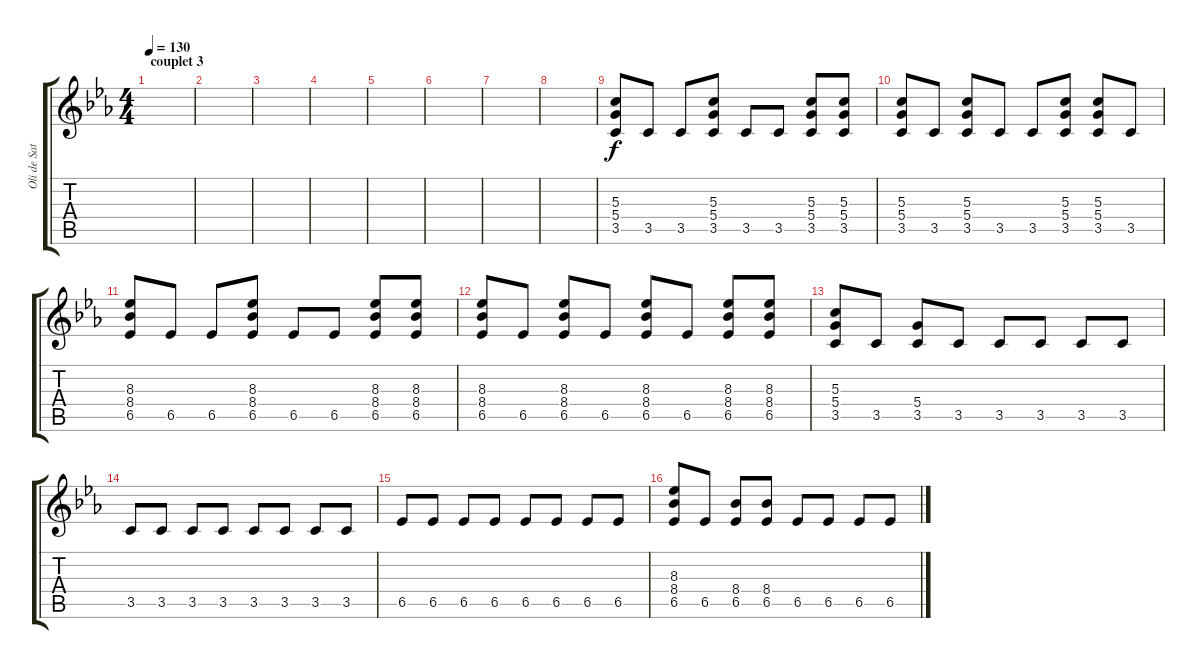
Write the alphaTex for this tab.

\track ("Oli de Sat " "Oli de Sat") {instrument distortionguitar}
\staff {score tabs}
\tuning (E4 B3 G3 D3 A2 E2) {hide}
\ts (4 4)
\section ("" "couplet 3")
\tempo 130
\clef g2
\ks eb
|
|
|
|
|
|
|
|
(5.3 5.4 3.5).8 3.5.8 3.5.8 (5.3 5.4 3.5).8 3.5.8 3.5.8 (5.3 5.4 3.5).8 (5.3 5.4 3.5).8 |
(5.3 5.4 3.5).8 3.5.8 (5.3 5.4 3.5).8 3.5.8 3.5.8 (5.3 5.4 3.5).8 (5.3 5.4 3.5).8 3.5.8 |
(8.3 8.4 6.5).8 6.5.8 6.5.8 (8.3 8.4 6.5).8 6.5.8 6.5.8 (8.3 8.4 6.5).8 (8.3 8.4 6.5).8 |
(8.3 8.4 6.5).8 6.5.8 (8.3 8.4 6.5).8 6.5.8 (8.3 8.4 6.5).8 6.5.8 (8.3 8.4 6.5).8 (8.3 8.4 6.5).8 |
(5.3 5.4 3.5).8{volume 9} 3.5.8 (5.4 3.5).8 3.5.8 3.5.8 3.5.8 3.5.8 3.5.8 |
3.5.8 3.5.8 3.5.8 3.5.8 3.5.8 3.5.8 3.5.8 3.5.8 |
6.5.8 6.5.8 6.5.8 6.5.8 6.5.8 6.5.8 6.5.8 6.5.8 |
(8.3 8.4 6.5).8 6.5.8 (8.4 6.5).8 (8.4 6.5).8 6.5.8 6.5.8 6.5.8 6.5.8
